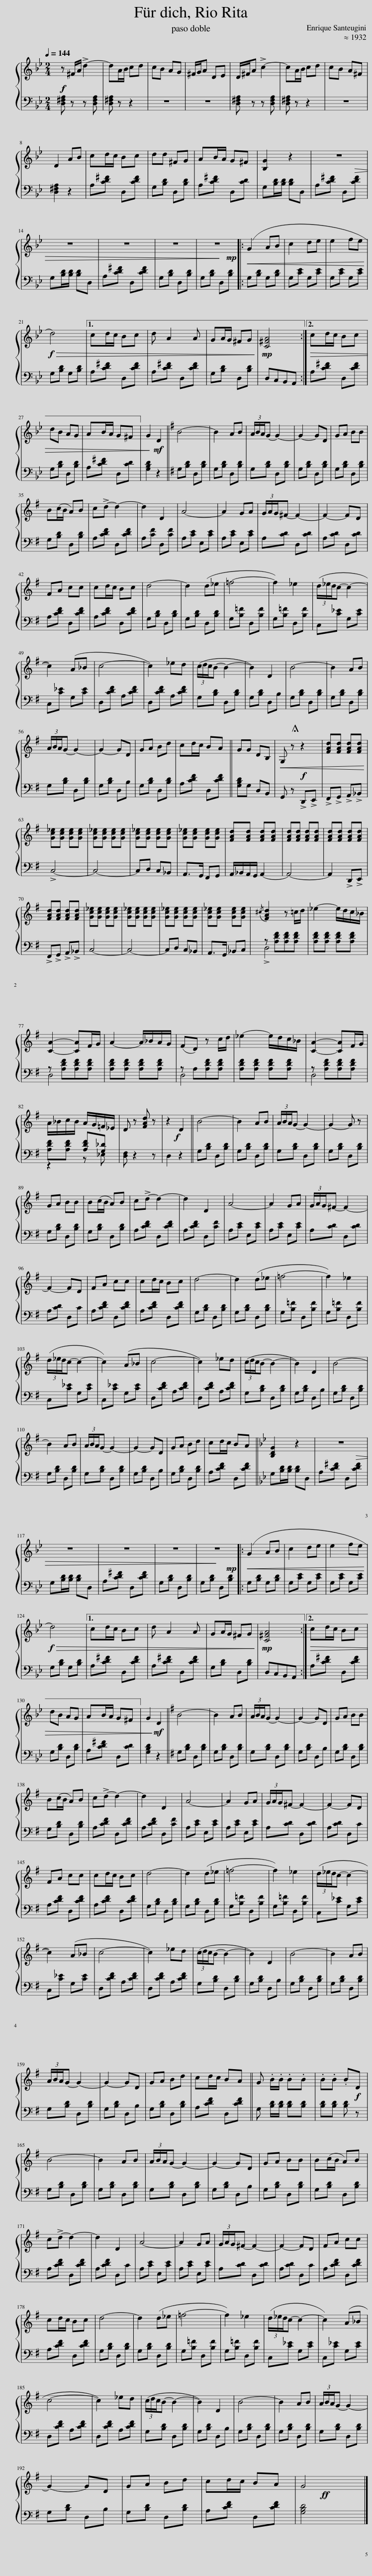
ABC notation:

X:1
%%score { 1 | ( 2 3 ) }
L:1/8
Q:1/4=144
M:2/4
I:linebreak $
K:Bb
V:1 treble
V:2 bass
V:3 bass
V:1
 z ^F/A/ !>!d2- | dA/B/ cd | cB AG | ^F/G/A D[Q:1/4=145]E | D/^F/A !>!c2- | %5
 cA/B/ cd | cB A^F |$ D2 A[Q:1/4=146]B | cd/c/ Bc | dd ^FG | %10
 AB/A/ G^F |[Q:1/4=145] [B,G]2 z2 | z4 |$ z4 | z4 | %15
 z4 | z4 |:!<(! (G2 AB | c2 de | e2 fe!<)! |$ %20
!f!!>(! d4) |1 cd/c/ Bc | d A2 A | GA/G/ ^FG!>)! |!mp! [C^FA]4 :|2 %25
!>(! cd/c/ Bc |$ dB AG | AB/A/ G^F || G2!>)!!mf! D2 ||[K:G] B4- | %30
 B2 AB | (3A/B/A/G- G2- | G2- GD | GA BB |$ B(c/B/ A)B | %35
 c!>!d- d2- | d2 D2 | A4- | A2 GA | (3G/A/G/^F- F2- | %40
 F2- FD |$ FA cc | cd/c/ Bc | d4- | d2 (d_e | %45
 =f4- | f2) _e2 | (3(d/_e/d/c- c2- |$ c2) (A_B | c4- | %50
 c2) _ed | (3(c/d/c/B- B2- | B2) D2 | B4- | B2 AB |$ %55
 (3A/B/A/G- G2- | G2- GD | GA Bd | cd/c/ BA || GG DB, | %60
!<(! G,[Q:1/4=126] !fermata!z[Q:1/4=144] z2 | [FAd][FAd] [FAd][FAd]!<)! |$ [Gc_e][Gce] [Gce][Gce] | [Gc_e][Gce] [Gce][Gce] | [Gc_e][Gce] [Gce][Gce] | %65
 [Gc_e][Gce] [Gce][Gce] | [FAd][FAd] [FAd][FAd] | [FAd][FAd] [FAd][FAd] | [FAd][FAd][Q:1/4=145] [FAd][FAd] |$ [FAd][FAd] [FAd][FAd] | %70
 [Gc_e][Gce] [Gce][Gce] | [Gc_e][Gce] [Gce][Gce] | [Gc_e][Gce] [Gce][Gce] | [Gc_e][Gce] [Gce][Gce] |{/^c} [FAd]2 z =c/d/ | %75
 _e2- e/d/c/_B/ |$ [CA]2- [CA]F/G/ | A2- A/_B/A/G/ | (FD) z c/d/ | _e2- e/d/c/_B/ | %80
 [CA]2- [CA]F/G/ |$ A/_B/c/B/ A/G/=F/_E/ | D z [FAd] z |[Q:1/4=140] z2!f! D2 || B4- | %85
 B2 AB |[Q:1/4=142] (3A/B/A/G- G2- | G2- G z |$[Q:1/4=144] GA BB | B(c/B/ A)B | %90
 c!>!d- d2- | d2 D2 | A4- | A2 GA | (3G/A/G/^F- F2- |$ %95
 F2- FD | FA cc | cd/c/ Bc | d4- | d2 (d_e | %100
 =f4- | f2) _e2 |$ (3(d/_e/d/c- c2- | c2) (A_B | c4- | %105
 c2) _ed | (3(c/d/c/B- B2- | B2) D2 | B4- |$ B2 AB | %110
 (3A/B/A/G- G2- | G2- GD | GA Bd | cd/c/ BA ||[K:Bb] [B,DG]2 z2 | %115
 z4 |$ z4 | z4 | z4 | z4 |: %120
!<(! (G2 AB | c2 de | e2 fe!<)! |$!f!!>(! d4) |1[Q:1/4=145] cd/c/ Bc | %125
 d A2 A | GA/G/ ^FG!>)! |!mp! [C^FA]4 :|2[Q:1/4=145]!>(! cd/c/ Bc |$ dB AG | %130
 AB/A/ G^F || G2!>)!!mf! D2 ||[K:G][Q:1/4=144] B4- | B2 AB | (3A/B/A/G- G2- | %135
 G2- GD | GA BB |$ B(c/B/ A)B | c!>!d- d2- | d2 D2 | %140
[Q:1/4=145] A4- | A2 GA | (3G/A/G/^F- F2- | F2- FD |$ FA cc | %145
 cd/c/ Bc | d4- | d2 (d_e | =f4- | f2) _e2 | %150
 (3(d/_e/d/c- c2- |$ c2) (A_B | c4- | c2) _ed | (3(c/d/c/B- B2- | %155
 B2) D2 | B4- | B2 AB |$ (3A/B/A/G- G2- | G2- GD | %160
 GA Bd | cd/c/ BA || G .B/.B/ .B.B | .B.B .B!f!D |$[Q:1/4=144] B4- | %165
 B2 AB | (3A/B/A/G- G2- | G2- GD | GA BB | B(c/B/ A)B |$ %170
 c!>!d- d2- | d2 D2 | A4- | A2 GA | (3G/A/G/^F- F2- | %175
 F2- FD | FA cc |$ cd/c/ Bc | d4- | d2 (d_e | %180
 =f4- | f2) _e2 | (3(d/_e/d/c- c2- | c2) (A_B |$ c4- | %185
 c2) _ed | (3(c/d/c/B- B2- | B2) D2 | B4- | B2 AB | %190
 (3A/B/A/G- G2- |$ G2- GD | GA Bd | cd/c/ BA | G4!ff! |] %195
V:2
!f! [D,^F,A,] z z [D,F,A,] | [D,^F,A,] z z2 | z4 | z4 | [D,^F,A,] z z [D,F,A,] | %5
 [D,^F,A,] z z2 | z4 |$ [D,^F,A,]2 z2 | A,[CD^F] D,[CDF] | G,[B,D] D,[B,D] | %10
 A,[CD^F] D,[CD] | G,[B,D]/[B,D]/ [B,D]D, | A,[CD^F] D,!>(![CDF] |$ G,[B,D]/[B,D]/ [B,D]D, | A,[CD^F] D,[CDF] | %15
 G,[B,D] D,[B,D] | G,[B,D] D,!>)!!mp![B,D] |: G,[B,D] G,[B,D] | G,[CE] G,[CE] | G,[CE] G,[CE] |$ %20
 G,[B,D] G,[B,D] |1 A,[CD^F] D,[CDF] | A,[CD^F] D,[CDF] | G,[B,D] D,[B,D] | D,!mf!C,B,,A,, :|2 %25
 A,[CD^F] D,[CDF] |$ G,[B,D] D,[B,D] | A,[CD^F] D,[CD] || [G,B,D]2 z2 ||[K:G] G,[B,D] D,[B,D] | %30
 G,[B,D] D,[B,D] | G,[B,D] D,[B,D] | G,[B,D] D,[B,D] | G,[B,D] D,[B,D] |$ G,[B,D] D,[B,D] | %35
 A,[CDF] D,[CDF] | A,[CF] D,[CF] | A,[CE] E,[CE] | A,[CE] E,[CE] | A,[CD] D,[CD] | %40
 A,[CD] D,[CD] |$ A,[CDF] D,[CDF] | A,[CDF] D,[CDF] | G,[B,D] D,[B,D] | G,[B,D] D,[B,D] | %45
 G,[B,=F] D,[B,F] | G,[B,=F] D,[B,F] | C,[C_E] G,[CE] |$ C,[C_E] G,[CE] | D,[CDF] A,[CDF] | %50
 D,[CDF] A,[CDF] | G,[B,D] D,[B,D] | G,[B,D] D,B, | G,[B,D] D,[B,D] | G,[B,D] D,[B,D] |$ %55
 G,[B,D] D,[B,D] | G,[B,D] D,B, | G,[B,D] D,[B,D] | A,[CDF] D,[CDF] || [G,B,D]G, D,B,, | %60
 G,, z!f! !>!D,,!>!E,, | !>!F,,!>!G,, !>!A,,!>!_B,, |$ !>!C,4- | C,4- | C,D, C,_B,, | %65
 A,,>G,, F,,G,, | A,,/_B,,/A,,/G,,/ A,,2- | A,,4- | A,,2 !>!D,,!>!E,, |$ !>!F,,!>!G,, !>!A,,!>!_B,, | %70
 C,4- | C,4- | C,D, C,_B,, | A,,>G,, _B,,C, | z [A,DF][A,DF][A,DF] | %75
 [A,DF][A,DF] [A,DF][A,DF] |$ z [A,DF][A,DF][A,DF] | [A,DF][A,DF] [A,DF][A,DF] | z A,[A,DF][A,DF] | [A,DF][A,DF] [A,DF][A,DF] | %80
 z [A,DF][A,DF][A,DF] |$ [A,DF][A,DF] [A,DF][G,_D] | [D,F,] z2 z | D,2 z2 || G,[B,D] D,[B,D] | %85
 G,[B,D] D,[B,D] | G,[B,D] D,[B,D] | G,[B,D] D,[B,D] |$ G,[B,D] D,[B,D] | G,[B,D] D,[B,D] | %90
 A,[CDF] D,[CDF] | A,[CDF] D,[CF] | A,[CE] E,[CE] | A,[CE] E,[CE] | A,[CD] D,[CD] |$ %95
 A,[CD] D,C | A,[CDF] D,[CDF] | A,[CDF] D,[CDF] | G,[B,D] D,[B,D] | G,[B,D] D,[B,D] | %100
 G,[B,=F] D,[B,F] | G,[B,=F] D,[B,F] |$ C,[C_E] G,[CE] | C,[C_E] G,[CE] | D,[CDF] A,[CDF] | %105
 D,[CDF] A,[CDF] | G,[B,D] D,[B,D] | G,[B,D] D,B, | G,[B,D] D,[B,D] |$ G,[B,D] D,[B,D] | %110
 G,[B,D] D,[B,D] | G,[B,D] D,B, | G,[B,D] D,[B,D] | A,[CDF] D,[CDF] ||[K:Bb] G,[B,D]/[B,D]/ [B,D]D, | %115
 A,[CD^F] D,!>(![CDF] |$ G,[B,D]/[B,D]/ [B,D]D, | A,[CD^F] D,[CDF] | G,[B,D] D,[B,D] | G,[B,D]!>)! D,!mp![B,D] |: %120
 G,[B,D] G,[B,D] | G,[CE] G,[CE] | G,[CE] G,[CE] |$ G,[B,D] G,[B,D] |1 A,[CD^F] D,[CDF] | %125
 A,[CD^F] D,[CDF] | G,[B,D] D,[B,D] | D,!mf!C,B,,A,, :|2 A,[CD^F] D,[CDF] |$ G,[B,D] D,[B,D] | %130
 A,[CD^F] D,[CD] || [G,B,D]2 z2 ||[K:G] G,[B,D] D,[B,D] | G,[B,D] D,[B,D] | G,[B,D] D,[B,D] | %135
 G,[B,D] D,B, | G,[B,D] D,[B,D] |$ G,[B,D] D,[B,D] | A,[CDF] D,[CDF] | A,[CDF] D,[CF] | %140
 A,[CE] E,[CE] | A,[CE] E,[CE] | A,[CD] D,[CD] | A,[CD] D,C |$ A,[CDF] D,[CDF] | %145
 A,[CDF] D,[CDF] | G,[B,D] D,[B,D] | G,[B,D] D,[B,D] | G,[B,=F] D,[B,F] | G,[B,=F] D,[B,F] | %150
 C,[C_E] G,[CE] |$ C,[C_E] G,[CE] | D,[CDF] A,[CDF] | D,[CDF] A,[CDF] | G,[B,D] D,[B,D] | %155
 G,[B,D] D,B, | G,[B,D] D,[B,D] | G,[B,D] D,[B,D] |$ G,[B,D] D,[B,D] | G,[B,D] D,B, | %160
 G,[B,D] D,[B,D] | A,[CDF] D,[CDF] || G, [B,D]/[B,D]/ [B,D][B,D] | [B,D][B,D] [B,D] z |$ G,[B,D] D,[B,D] | %165
 G,[B,D] D,[B,D] | G,[B,D] D,[B,D] | G,[B,D] D,B, | G,[B,D] D,[B,D] | G,[B,D] D,[B,D] |$ %170
 A,[CDF] D,[CDF] | A,[CDF] D,C | A,[CE] E,[CE] | A,[CE] E,[CE] | A,[CD] D,[CD] | %175
 A,[CD] D,C | A,[CDF] D,[CDF] |$ A,[CDF] D,[CDF] | G,[B,D] D,[B,D] | G,[B,D] D,[B,D] | %180
 G,[B,=F] D,[B,F] | G,[B,=F] D,[B,F] | C,[C_E] G,[CE] | C,[C_E] G,[CE] |$ D,[CDF] A,[CDF] | %185
 D,[CDF] A,[CDF] | G,[B,D] D,[B,D] | G,[B,D] D,B, | G,[B,D] D,[B,D] | G,[B,D] D,[B,D] | %190
 G,[B,D] D,[B,D] |$ G,[B,D] D,B, | G,[B,D] D,[B,D] | A,[CDF] D,[CDF] | [G,B,D]4 |] %195
V:3
 x4 | x4 | x4 | x4 | x4 | %5
 x4 | x4 |$ x4 | x4 | x4 | %10
 x4 | x4 | x4 |$ x4 | x4 | %15
 x4 | x4 |: x4 | x4 | x4 |$ %20
 x4 |1 x4 | x4 | x4 | x4 :|2 %25
 x4 |$ x4 | x4 || x4 ||[K:G] x4 | %30
 x4 | x4 | x4 | x4 |$ x4 | %35
 x4 | x4 | x4 | x4 | x4 | %40
 x4 |$ x4 | x4 | x4 | x4 | %45
 x4 | x4 | x4 |$ x4 | x4 | %50
 x4 | x4 | x4 | x4 | x4 |$ %55
 x4 | x4 | x4 | x4 || x4 | %60
 x4 | x4 |$ x4 | x4 | x4 | %65
 x4 | x4 | x4 | x4 |$ x4 | %70
 x4 | x4 | x4 | x4 | !>!D,4 | %75
 x4 |$ D,4 | x4 | D,4 | x4 | %80
 D,4 |$ z2 z _E, | x4 | x4 || x4 | %85
 x4 | x4 | x4 |$ x4 | x4 | %90
 x4 | x4 | x4 | x4 | x4 |$ %95
 x4 | x4 | x4 | x4 | x4 | %100
 x4 | x4 |$ x4 | x4 | x4 | %105
 x4 | x4 | x4 | x4 |$ x4 | %110
 x4 | x4 | x4 | x4 ||[K:Bb] x4 | %115
 x4 |$ x4 | x4 | x4 | x4 |: %120
 x4 | x4 | x4 |$ x4 |1 x4 | %125
 x4 | x4 | x4 :|2 x4 |$ x4 | %130
 x4 || x4 ||[K:G] x4 | x4 | x4 | %135
 x4 | x4 |$ x4 | x4 | x4 | %140
 x4 | x4 | x4 | x4 |$ x4 | %145
 x4 | x4 | x4 | x4 | x4 | %150
 x4 |$ x4 | x4 | x4 | x4 | %155
 x4 | x4 | x4 |$ x4 | x4 | %160
 x4 | x4 || x4 | x4 |$ x4 | %165
 x4 | x4 | x4 | x4 | x4 |$ %170
 x4 | x4 | x4 | x4 | x4 | %175
 x4 | x4 |$ x4 | x4 | x4 | %180
 x4 | x4 | x4 | x4 |$ x4 | %185
 x4 | x4 | x4 | x4 | x4 | %190
 x4 |$ x4 | x4 | x4 | x4 |] %195
